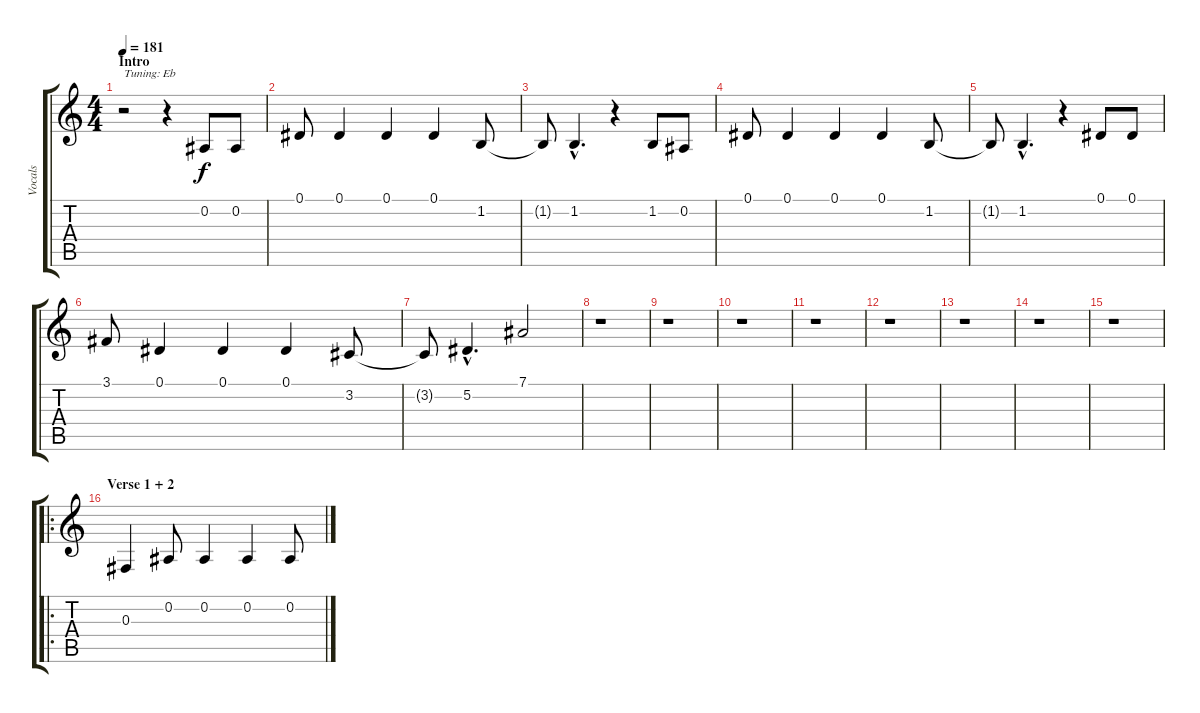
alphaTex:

\track ("Vocals" "Vocals") {instrument altosax}
\staff {score tabs}
\tuning (Eb4 Bb3 Gb3 Db3 Ab2 Eb2) {hide}
\ts (4 4)
\section ("" "Intro")
\tempo 181
\clef g2
\ks c
r.2{txt "Tuning: Eb" dy f instrument altosax} r.4 0.2.8 0.2.8 |
0.1.8 0.1.4 0.1.4 0.1.4 1.2.8 |
1.2{t}.8 1.2{hac}.4{d} r.4 1.2.8 0.2.8 |
0.1.8 0.1.4 0.1.4 0.1.4 1.2.8 |
1.2{t}.8 1.2{hac}.4{d} r.4 0.1.8 0.1.8 |
3.1.8 0.1.4 0.1.4 0.1.4 3.2.8 |
3.2{t}.8 5.2{hac}.4{d} 7.1.2 |
r.1 |
r.1 |
r.1 |
r.1 |
r.1 |
r.1 |
r.1 |
r.1 |
\ro
\section ("" "Verse 1 + 2")
0.3.4 0.2.8 0.2.4 0.2.4 0.2.8
